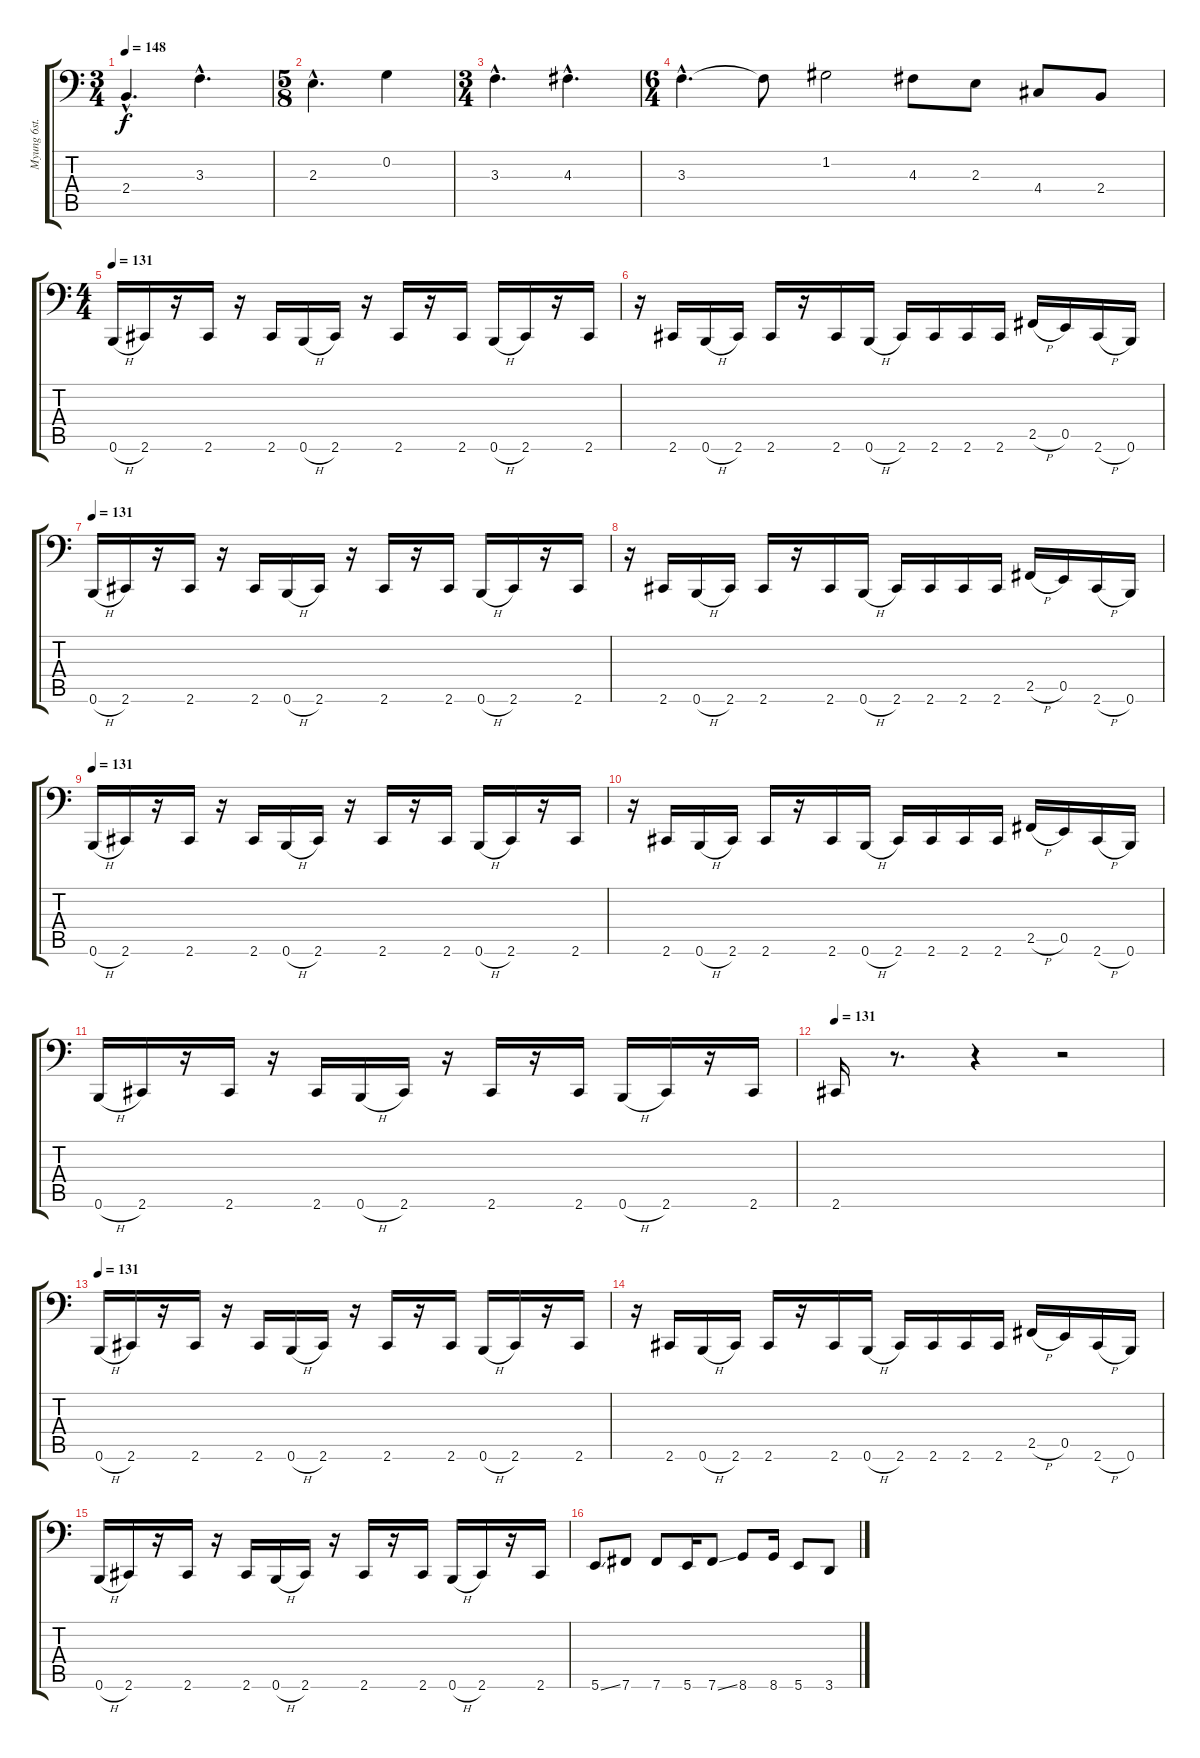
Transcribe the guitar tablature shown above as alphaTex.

\track ("Myung 6st." "Myung 6st.") {instrument electricbasspick}
\staff {score tabs}
\tuning (C3 G2 D2 A1 E1 B0) {hide}
\ts (3 4)
\tempo 148
\clef f4
\ks c
2.4{hac}.4{d dy f} 3.3{hac}.4{d} |
\ts (5 8)
2.3{hac}.4{d} 0.2.4 |
\ts (3 4)
3.3{hac}.4{d} 4.3{hac}.4{d} |
\ts (6 4)
3.3{hac}.4{d} 3.3{t}.8 1.2.2 4.3.8 2.3.8 4.4.8 2.4.8 |
\ts (4 4)
\tempo 131
0.6{h}.16 2.6.16 r.16 2.6.16 r.16 2.6.16 0.6{h}.16 2.6.16 r.16 2.6.16 r.16 2.6.16 0.6{h}.16 2.6.16 r.16 2.6.16 |
r.16 2.6.16 0.6{h}.16 2.6.16 2.6.16 r.16 2.6.16 0.6{h}.16 2.6.16 2.6.16 2.6.16 2.6.16 2.5{h}.16 0.5.16 2.6{h}.16 0.6.16 |
\tempo 131
0.6{h}.16 2.6.16 r.16 2.6.16 r.16 2.6.16 0.6{h}.16 2.6.16 r.16 2.6.16 r.16 2.6.16 0.6{h}.16 2.6.16 r.16 2.6.16 |
r.16 2.6.16 0.6{h}.16 2.6.16 2.6.16 r.16 2.6.16 0.6{h}.16 2.6.16 2.6.16 2.6.16 2.6.16 2.5{h}.16 0.5.16 2.6{h}.16 0.6.16 |
\tempo 131
0.6{h}.16 2.6.16 r.16 2.6.16 r.16 2.6.16 0.6{h}.16 2.6.16 r.16 2.6.16 r.16 2.6.16 0.6{h}.16 2.6.16 r.16 2.6.16 |
r.16 2.6.16 0.6{h}.16 2.6.16 2.6.16 r.16 2.6.16 0.6{h}.16 2.6.16 2.6.16 2.6.16 2.6.16 2.5{h}.16 0.5.16 2.6{h}.16 0.6.16 |
0.6{h}.16 2.6.16 r.16 2.6.16 r.16 2.6.16 0.6{h}.16 2.6.16 r.16 2.6.16 r.16 2.6.16 0.6{h}.16 2.6.16 r.16 2.6.16 |
\tempo 131
2.6.16 r.8{d} r.4 r.2 |
\tempo 131
0.6{h}.16 2.6.16 r.16 2.6.16 r.16 2.6.16 0.6{h}.16 2.6.16 r.16 2.6.16 r.16 2.6.16 0.6{h}.16 2.6.16 r.16 2.6.16 |
r.16 2.6.16 0.6{h}.16 2.6.16 2.6.16 r.16 2.6.16 0.6{h}.16 2.6.16 2.6.16 2.6.16 2.6.16 2.5{h}.16 0.5.16 2.6{h}.16 0.6.16 |
0.6{h}.16 2.6.16 r.16 2.6.16 r.16 2.6.16 0.6{h}.16 2.6.16 r.16 2.6.16 r.16 2.6.16 0.6{h}.16 2.6.16 r.16 2.6.16 |
5.6{ss}.8 7.6.8 7.6.8 5.6.16 7.6{ss}.8 8.6.8 8.6.16 5.6.8 3.6.8
